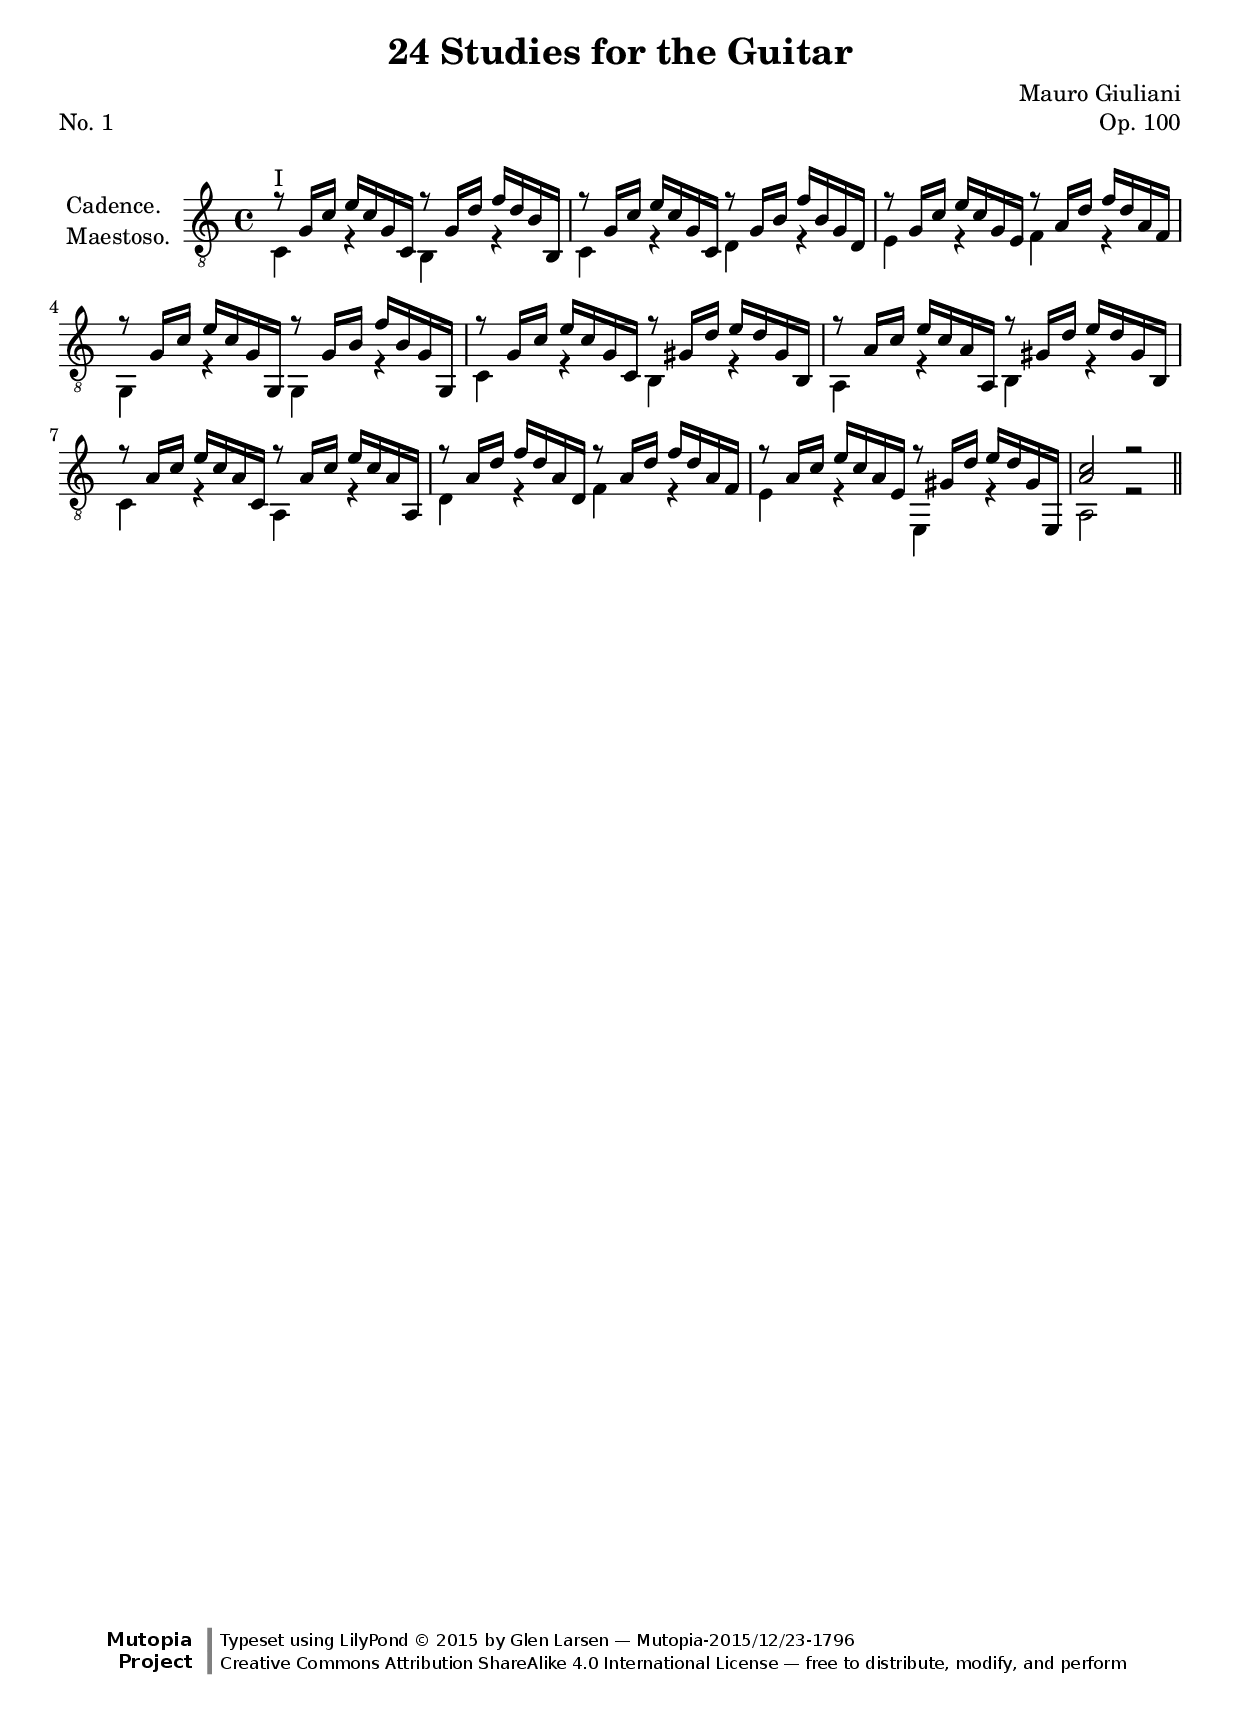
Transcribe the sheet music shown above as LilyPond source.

\version "2.19.32"

\header {
  title = "24 Studies for the Guitar"
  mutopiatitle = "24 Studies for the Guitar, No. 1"
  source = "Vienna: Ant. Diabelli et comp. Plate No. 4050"
  %source = "Statens musikbibliotek - The Music Library of Sweden"
  composer = "Mauro Giuliani"
  date = "c.1832"
  opus = "Op. 100"
  piece = "No. 1"
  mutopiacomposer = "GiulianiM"
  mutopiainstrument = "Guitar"
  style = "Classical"
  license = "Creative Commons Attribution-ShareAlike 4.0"
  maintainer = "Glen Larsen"
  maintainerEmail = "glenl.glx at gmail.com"

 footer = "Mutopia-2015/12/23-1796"
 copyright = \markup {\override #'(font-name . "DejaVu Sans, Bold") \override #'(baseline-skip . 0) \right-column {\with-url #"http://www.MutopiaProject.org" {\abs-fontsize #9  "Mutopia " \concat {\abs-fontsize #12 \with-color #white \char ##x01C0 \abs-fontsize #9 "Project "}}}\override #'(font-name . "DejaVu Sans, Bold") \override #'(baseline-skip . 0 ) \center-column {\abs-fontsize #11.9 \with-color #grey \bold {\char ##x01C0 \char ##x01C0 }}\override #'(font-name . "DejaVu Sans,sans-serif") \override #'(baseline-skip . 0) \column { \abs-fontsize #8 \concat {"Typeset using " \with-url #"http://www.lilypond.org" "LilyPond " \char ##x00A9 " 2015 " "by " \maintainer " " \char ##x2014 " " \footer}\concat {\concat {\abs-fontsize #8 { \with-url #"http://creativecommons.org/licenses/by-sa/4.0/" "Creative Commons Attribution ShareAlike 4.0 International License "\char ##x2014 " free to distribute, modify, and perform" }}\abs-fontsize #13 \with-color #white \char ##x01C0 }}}
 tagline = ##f
}

\paper {
  % add space between composer/opus markup and first staff
  markup-system-spacing #'padding = #3
  % add a little space between composer and opus
  markup-markup-spacing #'padding = #1.2
  top-margin = #8
  bottom-margin = #10
}

\layout {
  indent = 60\pt
  short-indent = 0\pt
}

upperVoice = \relative c' {
  \voiceOne
%  \once \override Score.RehearsalMark.self-alignment-X = #LEFT
%  \mark "Cadence. Maestoso."
  r8 g16[ c] e[ c g c,] r8 g'16[ d'] f[ d b b,] |
  r8 g'16[ c] e[ c g c,] r8 g'16[ b] f'[ b, g d] |
  r8 g16[ c] e[ c g e] r8 a16[ d] f[ d a f] |
  r8 g16[ c] e[ c g g,] r8 g'16[ b] f'[ b, g g,] |
  r8 g'16[ c] e[ c g c,] r8 gis'16[ d'] e[ d gis, b,] |
  r8 a'16[ c] e[ c a a,] r8 gis'16[ d'] e[ d gis, b,] |
  r8 a'16[ c] e[ c a c,] r8 a'16[ c] e[ c a a,] |
  r8 a'16[ d] f[ d a d, ] r8 a'16[ d] f[ d a f] |
  r8 a16[ c] e[ c a e] r8 gis16[ d'] e[ d gis, e,] |
  <a' c>2 r2 |
  \bar "||"

}

lowerVoice = \relative c {
  \voiceTwo
  c4^\markup{ "I"} r b r |
  c4 r d r |
  e4 r f r |
  g,4 r g r |
  c4 r b r |
  a4 r b r |
  c4 r a r |
  d4 r f r |
  e4 r e, r |
  a2 r2 |
}

\score {
  <<
    \new Staff = "Guitarre"
    <<
      \set Staff.instrumentName = \markup {\column {"Cadence." "Maestoso."}}
      \set Staff.midiInstrument = #"acoustic guitar (nylon)"
      \clef "treble_8"
      \context Voice = "upperVoice" \upperVoice
      \context Voice = "lowerVoice" \lowerVoice
    >>
%{
    \new TabStaff = "guitar tab"
    <<
      \clef moderntab
      \context TabVoice = "upperVoice" \upperVoice
      \context TabVoice = "lowerVoice" \lowerVoice
    >>
%}
  >>
  \layout {}
  \midi {
    \tempo 4 = 96
  }
}
